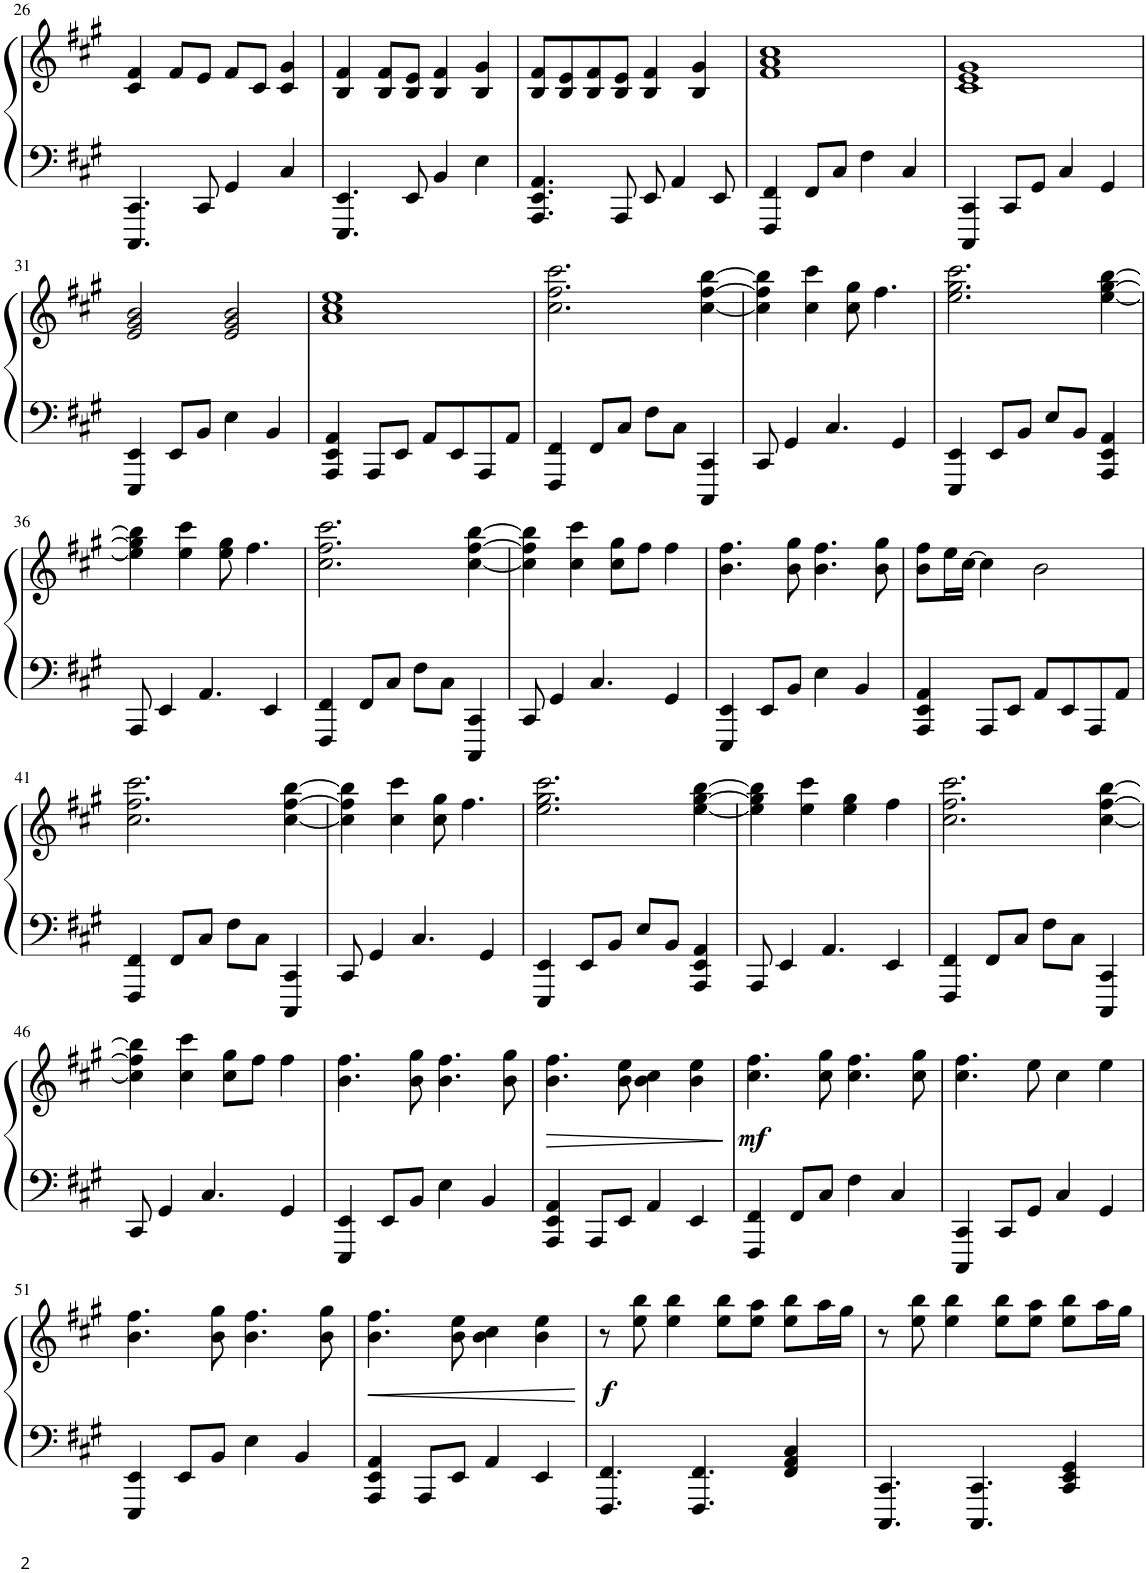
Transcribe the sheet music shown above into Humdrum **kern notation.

**kern	**kern	**dynam
*part1	*part1	*part1
*staff2	*staff1	*staff1/2
*I"Piano	*	*
*I'Pno.	*	*
!!LO:PB:g=z
*clefF4	*clefG2	*
*k[f#c#g#]	*k[f#c#g#]	*
*M4/4	*M4/4	*
=26	=26	=26
4.CCC#/ 4.CC#/	4c#/ 4f#/	.
.	8f#/L	.
8CC#/	8e/J	.
4GG#/	8f#/L	.
.	8c#/J	.
4C#/	4c#/ 4g#/	.
=27	=27	=27
4.EEE/ 4.EE/	4B/ 4f#/	.
.	8B/ 8f#/L	.
8EE/	8B/ 8e/J	.
4BB/	4B/ 4f#/	.
4E\	4B/ 4g#/	.
=28	=28	=28
4.AAA/ 4.EE/ 4.AA/	8B/ 8f#/L	.
.	8B/ 8e/	.
.	8B/ 8f#/	.
8AAA/	8B/ 8e/J	.
8EE/	4B/ 4f#/	.
4AA/	.	.
.	4B/ 4g#/	.
8EE/	.	.
=29	=29	=29
4FFF#/ 4FF#/	1f# 1a 1cc#	.
8FF#/L	.	.
8C#/J	.	.
4F#\	.	.
4C#/	.	.
=30	=30	=30
4CCC#/ 4CC#/	1c# 1e 1g#	.
8CC#/L	.	.
8GG#/J	.	.
4C#/	.	.
4GG#/	.	.
!!LO:LB:g=z
=31	=31	=31
4EEE/ 4EE/	2e/ 2g#/ 2b/	.
8EE/L	.	.
8BB/J	.	.
4E\	2e/ 2g#/ 2b/	.
4BB/	.	.
=32	=32	=32
4AAA/ 4EE/ 4AA/	1a 1cc# 1ee	.
8AAA/L	.	.
8EE/J	.	.
8AA/L	.	.
8EE/	.	.
8AAA/	.	.
8AA/J	.	.
=33	=33	=33
4FFF#/ 4FF#/	2.cc#\ 2.ff#\ 2.ccc#\	.
8FF#/L	.	.
8C#/J	.	.
8F#\L	.	.
8C#\J	.	.
4CCC#/ 4CC#/	[4cc#\ [4ff#\ [4bb\	.
=34	=34	=34
8CC#/	4cc#\] 4ff#\] 4bb\]	.
4GG#/	.	.
.	4cc#\ 4ccc#\	.
4.C#/	.	.
.	8cc#\ 8gg#\	.
.	4.ff#\	.
4GG#/	.	.
=35	=35	=35
4EEE/ 4EE/	2.ee\ 2.gg#\ 2.ccc#\	.
8EE/L	.	.
8BB/J	.	.
8E/L	.	.
8BB/J	.	.
4AAA/ 4EE/ 4AA/	[4ee\ [4gg#\ [4bb\	.
!!LO:LB:g=z
=36	=36	=36
8AAA/	4ee\] 4gg#\] 4bb\]	.
4EE/	.	.
.	4ee\ 4ccc#\	.
4.AA/	.	.
.	8ee\ 8gg#\	.
.	4.ff#\	.
4EE/	.	.
=37	=37	=37
4FFF#/ 4FF#/	2.cc#\ 2.ff#\ 2.ccc#\	.
8FF#/L	.	.
8C#/J	.	.
8F#\L	.	.
8C#\J	.	.
4CCC#/ 4CC#/	[4cc#\ [4ff#\ [4bb\	.
=38	=38	=38
8CC#/	4cc#\] 4ff#\] 4bb\]	.
4GG#/	.	.
.	4cc#\ 4ccc#\	.
4.C#/	.	.
.	8cc#\ 8gg#\L	.
.	8ff#\J	.
4GG#/	4ff#\	.
=39	=39	=39
4EEE/ 4EE/	4.b\ 4.ff#\	.
8EE/L	.	.
8BB/J	8b\ 8gg#\	.
4E\	4.b\ 4.ff#\	.
4BB/	.	.
.	8b\ 8gg#\	.
=40	=40	=40
4AAA/ 4EE/ 4AA/	8b\ 8ff#\L	.
.	16ee\L	.
.	[16cc#\JJ	.
8AAA/L	4cc#\]	.
8EE/J	.	.
8AA/L	2b\	.
8EE/	.	.
8AAA/	.	.
8AA/J	.	.
!!LO:LB:g=z
=41	=41	=41
4FFF#/ 4FF#/	2.cc#\ 2.ff#\ 2.ccc#\	.
8FF#/L	.	.
8C#/J	.	.
8F#\L	.	.
8C#\J	.	.
4CCC#/ 4CC#/	[4cc#\ [4ff#\ [4bb\	.
=42	=42	=42
8CC#/	4cc#\] 4ff#\] 4bb\]	.
4GG#/	.	.
.	4cc#\ 4ccc#\	.
4.C#/	.	.
.	8cc#\ 8gg#\	.
.	4.ff#\	.
4GG#/	.	.
=43	=43	=43
4EEE/ 4EE/	2.ee\ 2.gg#\ 2.ccc#\	.
8EE/L	.	.
8BB/J	.	.
8E/L	.	.
8BB/J	.	.
4AAA/ 4EE/ 4AA/	[4ee\ [4gg#\ [4bb\	.
=44	=44	=44
8AAA/	4ee\] 4gg#\] 4bb\]	.
4EE/	.	.
.	4ee\ 4ccc#\	.
4.AA/	.	.
.	4ee\ 4gg#\	.
4EE/	4ff#\	.
=45	=45	=45
4FFF#/ 4FF#/	2.cc#\ 2.ff#\ 2.ccc#\	.
8FF#/L	.	.
8C#/J	.	.
8F#\L	.	.
8C#\J	.	.
4CCC#/ 4CC#/	[4cc#\ [4ff#\ [4bb\	.
!!LO:LB:g=z
=46	=46	=46
8CC#/	4cc#\] 4ff#\] 4bb\]	.
4GG#/	.	.
.	4cc#\ 4ccc#\	.
4.C#/	.	.
.	8cc#\ 8gg#\L	.
.	8ff#\J	.
4GG#/	4ff#\	.
=47	=47	=47
4EEE/ 4EE/	4.b\ 4.ff#\	.
8EE/L	.	.
8BB/J	8b\ 8gg#\	.
4E\	4.b\ 4.ff#\	.
4BB/	.	.
.	8b\ 8gg#\	.
=48	=48	=48
!	!	!LO:HP:b
4AAA/ 4EE/ 4AA/	4.b\ 4.ff#\	>
8AAA/L	.	.
8EE/J	8b\ 8ee\	.
4AA/	4b\ 4cc#\	.
4EE/	4b\ 4ee\	.
.	.	]
=49	=49	=49
!	!	!LO:DY:b
4FFF#/ 4FF#/	4.cc#\ 4.ff#\	mf
8FF#/L	.	.
8C#/J	8cc#\ 8gg#\	.
4F#\	4.cc#\ 4.ff#\	.
4C#/	.	.
.	8cc#\ 8gg#\	.
=50	=50	=50
4CCC#/ 4CC#/	4.cc#\ 4.ff#\	.
8CC#/L	.	.
8GG#/J	8ee\	.
4C#/	4cc#\	.
4GG#/	4ee\	.
!!LO:LB:g=z
=51	=51	=51
4EEE/ 4EE/	4.b\ 4.ff#\	.
8EE/L	.	.
8BB/J	8b\ 8gg#\	.
4E\	4.b\ 4.ff#\	.
4BB/	.	.
.	8b\ 8gg#\	.
=52	=52	=52
!	!	!LO:HP:b
4AAA/ 4EE/ 4AA/	4.b\ 4.ff#\	<
8AAA/L	.	.
8EE/J	8b\ 8ee\	.
4AA/	4b\ 4cc#\	.
4EE/	4b\ 4ee\	.
.	.	[
=53	=53	=53
!	!	!LO:DY:b
4.FFF#/ 4.FF#/	8r	f
.	8ee\ 8bb\	.
.	4ee\ 4bb\	.
4.FFF#/ 4.FF#/	.	.
.	8ee\ 8bb\L	.
.	8ee\ 8aa\J	.
4FF#/ 4AA/ 4C#/	8ee\ 8bb\L	.
.	16aa\L	.
.	16gg#\JJ	.
=54	=54	=54
4.CCC#/ 4.CC#/	8r	.
.	8ee\ 8bb\	.
.	4ee\ 4bb\	.
4.CCC#/ 4.CC#/	.	.
.	8ee\ 8bb\L	.
.	8ee\ 8aa\J	.
4CC#/ 4EE/ 4GG#/	8ee\ 8bb\L	.
.	16aa\L	.
.	16gg#\JJ	.
=	=	=
*-	*-	*-
